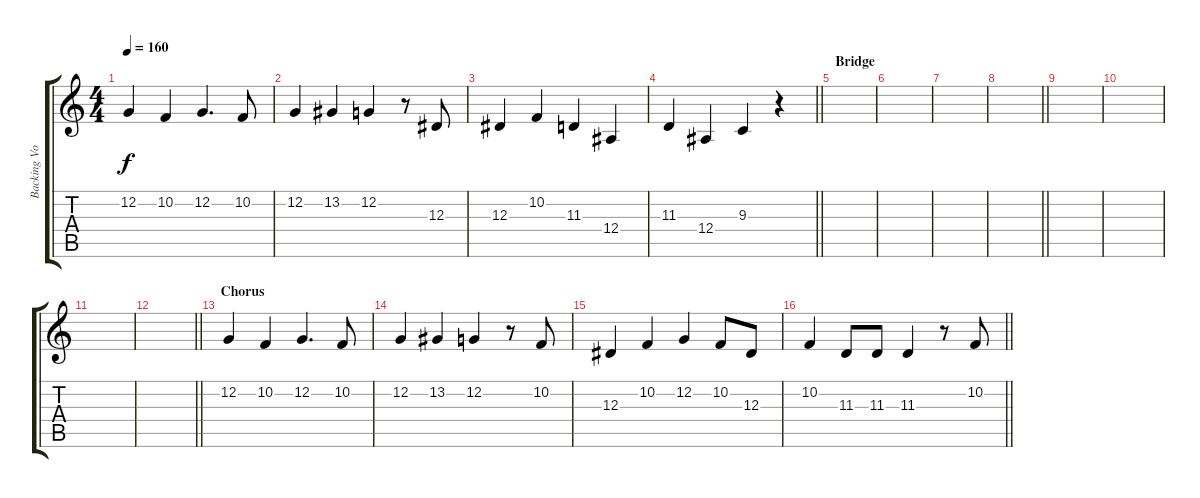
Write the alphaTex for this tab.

\track ("Backing Vocals" "Backing Vo") {instrument choiraahs}
\staff {score tabs}
\tuning (C4 G3 Eb3 Bb2 F2 C2) {hide}
\ts (4 4)
\section ("" "")
\tempo 160
\clef g2
\ks c
12.2.4{dy f} 10.2.4 12.2.4{d} 10.2.8 |
12.2.4 13.2.4 12.2.4 r.8 12.3.8 |
12.3.4 10.2.4 11.3.4 12.4.4 |
\barLineRight lightlight
11.3.4 12.4.4 9.3.4 r.4 |
\section ("" "Bridge")
|
|
|
\barLineRight lightlight
|
\section ("" "")
|
|
|
\barLineRight lightlight
|
\section ("" "Chorus")
12.2.4 10.2.4 12.2.4{d} 10.2.8 |
12.2.4 13.2.4 12.2.4 r.8 10.2.8 |
12.3.4 10.2.4 12.2.4 10.2.8 12.3.8 |
\barLineRight lightlight
10.2.4 11.3.8 11.3.8 11.3.4 r.8 10.2.8
